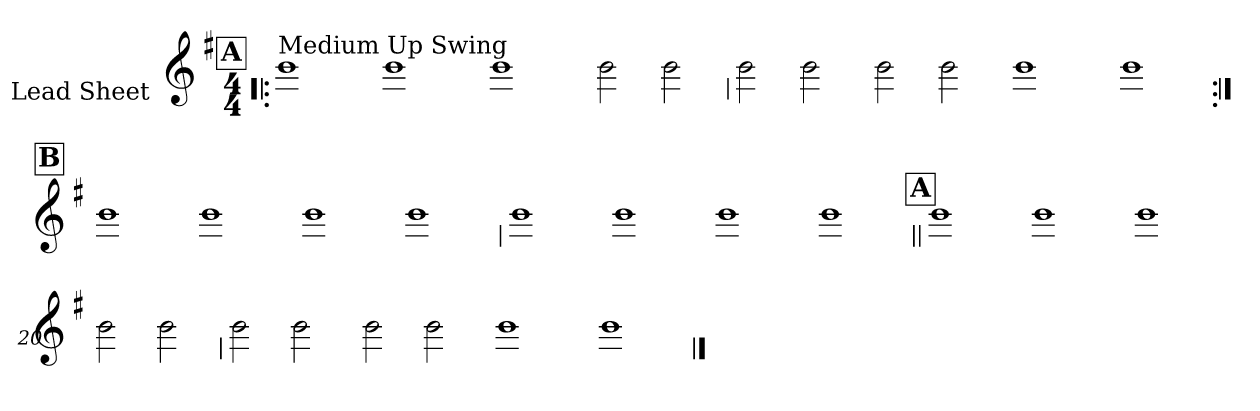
**kern
*part1
*staff1
*I"Lead Sheet
*stria0
*clefG2
*k[f#]
*G:
*M4/4
!!LO:REH:place=s1:a:t=A
=1!|:
!LO:TX:a:t=Medium Up Swing
1b
=2-
1b
=3-
1b
=4-
2b
2b
!!LO:LB:g=z
=5
2b
2b
=6-
2b
2b
=7-
1b
=8-
1b
!!LO:LB:g=z
!!LO:REH:place=s1:a:t=B
=9:|!
1b
=10-
1b
=11-
1b
=12-
1b
!!LO:LB:g=z
=13
1b
=14-
1b
=15-
1b
=16-
1b
!!LO:LB:g=z
!!LO:REH:place=s1:a:t=A
=17||
1b
=18-
1b
=19-
1b
=20-
2b
2b
!!LO:LB:g=z
=21
2b
2b
=22-
2b
2b
=23-
1b
=24-
1b
==
*-
